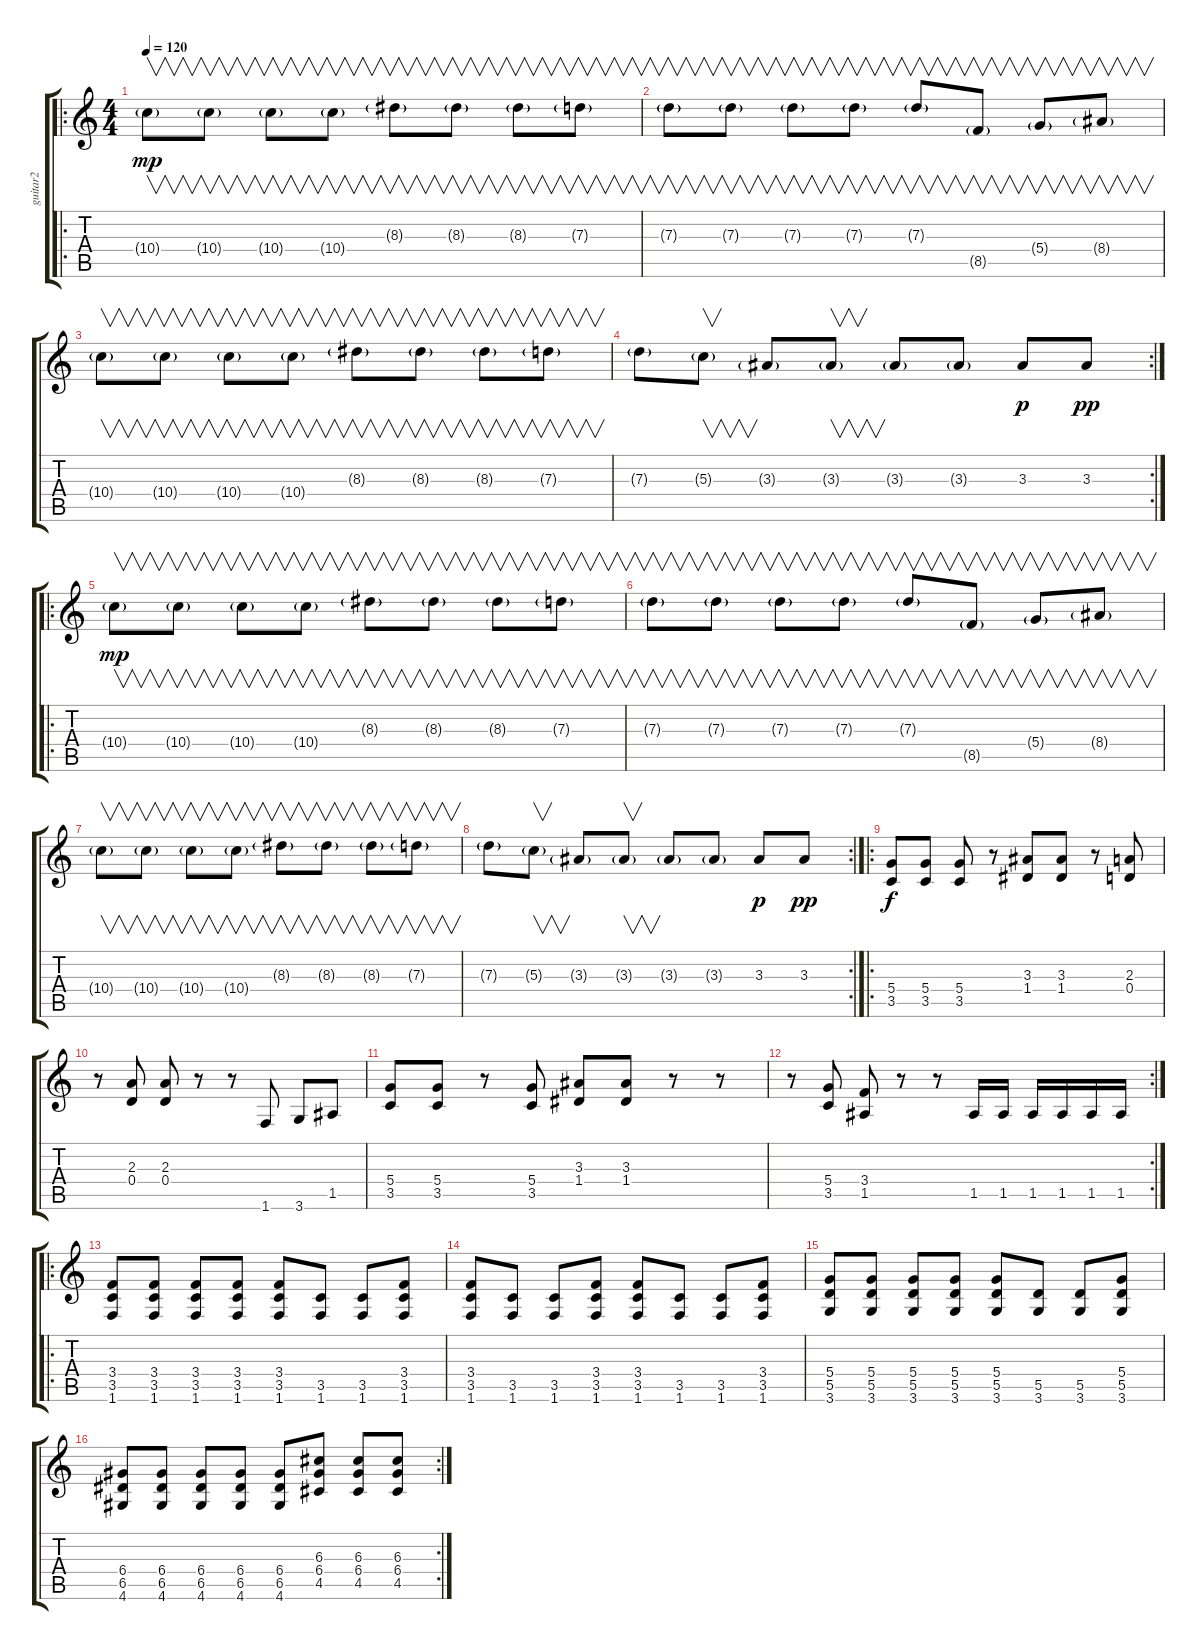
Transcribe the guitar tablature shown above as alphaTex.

\track ("guitar2" "guitar2") {instrument distortionguitar}
\staff {score tabs}
\tuning (E4 B3 G3 D3 A2 E2) {hide}
\ro
\ts (4 4)
\tempo 120
\clef g2
\ks c
10.4{g}.8{v dy mp volume 9 balance 0 instrument electricguitarclean} 10.4{g}.8{v} 10.4{g}.8{v} 10.4{g}.8{v} 8.3{g}.8{v} 8.3{g}.8{v} 8.3{g}.8{v} 7.3{g}.8{v} |
7.3{g}.8{v} 7.3{g}.8{v} 7.3{g}.8{v} 7.3{g}.8{v} 7.3{g}.8{v} 8.5{g}.8{v} 5.4{g}.8{v} 8.4{g}.8{v} |
10.4{g}.8{v} 10.4{g}.8{v} 10.4{g}.8{v} 10.4{g}.8{v} 8.3{g}.8{v} 8.3{g}.8{v} 8.3{g}.8{v} 7.3{g}.8{v} |
\rc 2
7.3{g}.8 5.3{g}.8{v} 3.3{g}.8 3.3{g}.8{v} 3.3{g}.8 3.3{g}.8 3.3.8{dy p} 3.3.8{dy pp} |
\ro
10.4{g}.8{v dy mp volume 10 balance 0 instrument electricguitarclean} 10.4{g}.8{v} 10.4{g}.8{v} 10.4{g}.8{v} 8.3{g}.8{v} 8.3{g}.8{v} 8.3{g}.8{v} 7.3{g}.8{v} |
7.3{g}.8{v} 7.3{g}.8{v} 7.3{g}.8{v} 7.3{g}.8{v} 7.3{g}.8{v} 8.5{g}.8{v} 5.4{g}.8{v} 8.4{g}.8{v} |
10.4{g}.8{v} 10.4{g}.8{v} 10.4{g}.8{v} 10.4{g}.8{v} 8.3{g}.8{v} 8.3{g}.8{v} 8.3{g}.8{v} 7.3{g}.8{v} |
\rc 2
7.3{g}.8 5.3{g}.8{v} 3.3{g}.8 3.3{g}.8{v} 3.3{g}.8 3.3{g}.8 3.3.8{dy p} 3.3.8{dy pp} |
\ro
(5.4 3.5).8{dy f volume 14 balance 8 instrument distortionguitar} (5.4 3.5).8 (5.4 3.5).8 r.8 (3.3 1.4).8 (3.3 1.4).8 r.8 (2.3 0.4).8 |
r.8 (2.3 0.4).8 (2.3 0.4).8 r.8 r.8 1.6.8 3.6.8 1.5.8 |
(5.4 3.5).8 (5.4 3.5).8 r.8 (5.4 3.5).8 (3.3 1.4).8 (3.3 1.4).8 r.8 r.8 |
\rc 2
r.8 (5.4 3.5).8 (3.4 1.5).8 r.8 r.8 1.5.16 1.5.16 1.5.16 1.5.16 1.5.16 1.5.16 |
\ro
(3.4 3.5 1.6).8{volume 16 balance 8 instrument distortionguitar} (3.4 3.5 1.6).8 (3.4 3.5 1.6).8 (3.4 3.5 1.6).8 (3.4 3.5 1.6).8 (3.5 1.6).8 (3.5 1.6).8 (3.4 3.5 1.6).8 |
(3.4 3.5 1.6).8 (3.5 1.6).8 (3.5 1.6).8 (3.4 3.5 1.6).8 (3.4 3.5 1.6).8 (3.5 1.6).8 (3.5 1.6).8 (3.4 3.5 1.6).8 |
(5.4 5.5 3.6).8 (5.4 5.5 3.6).8 (5.4 5.5 3.6).8 (5.4 5.5 3.6).8 (5.4 5.5 3.6).8 (5.5 3.6).8 (5.5 3.6).8 (5.4 5.5 3.6).8 |
\rc 2
(6.4 6.5 4.6).8 (6.4 6.5 4.6).8 (6.4 6.5 4.6).8 (6.4 6.5 4.6).8 (6.4 6.5 4.6).8 (6.3 6.4 4.5).8 (6.3 6.4 4.5).8 (6.3 6.4 4.5).8
